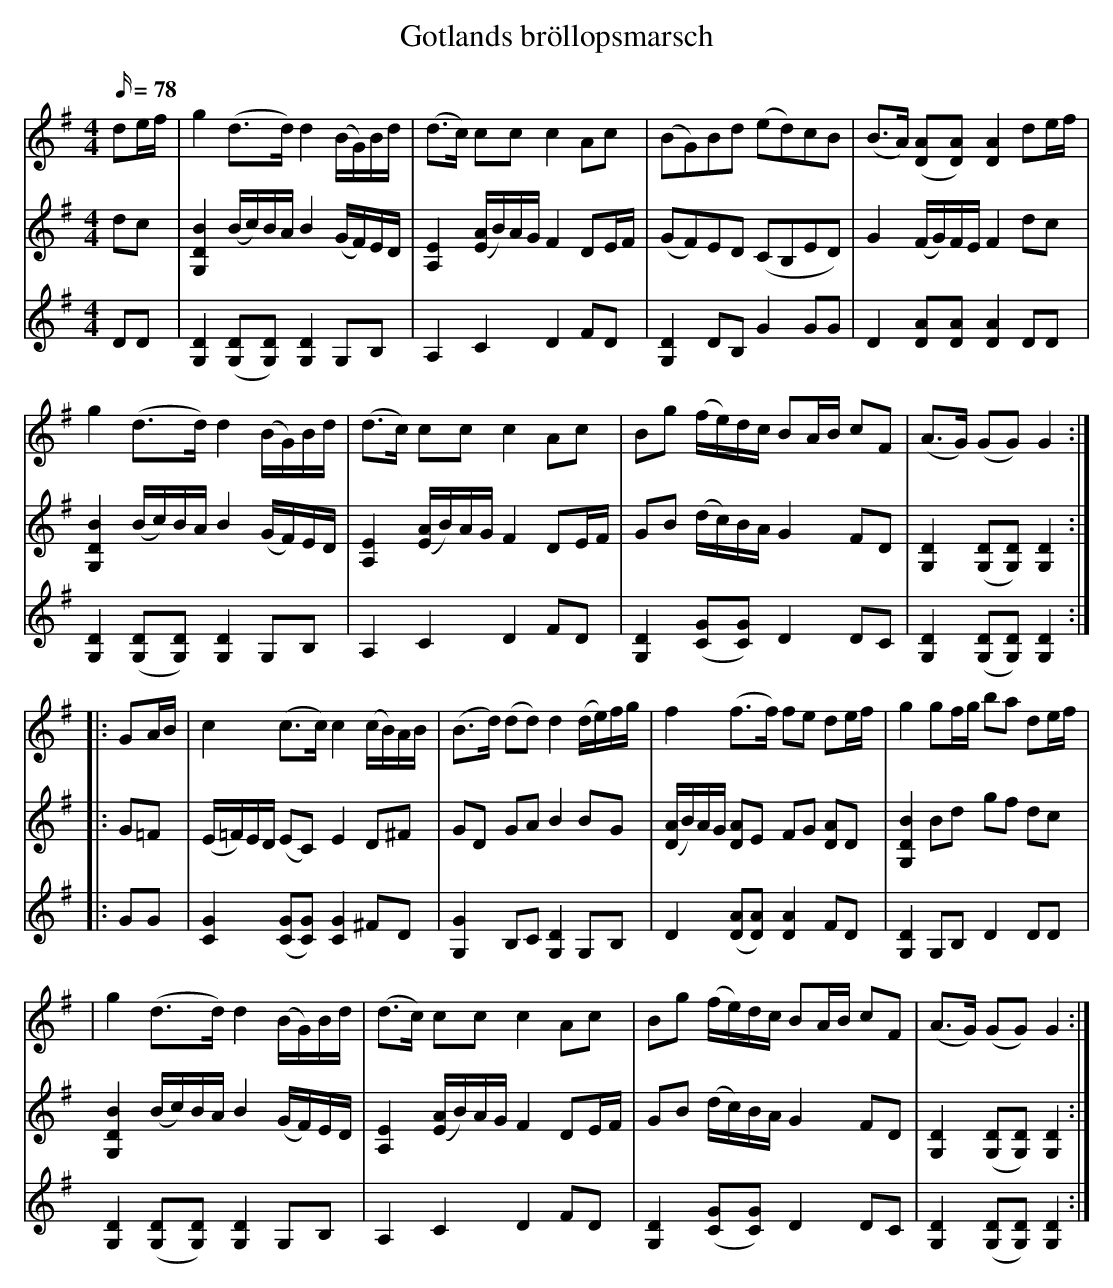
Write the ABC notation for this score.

X:1
T: Gotlands bröllopsmarsch
M: 4/4
L: 1/16
Q: 78
K: G
V: 1
d2ef | g4 (d3d) d4 (BG)Bd | (d3c) c2c2 c4 A2c2 | (B2G2)B2d2 (e2d2)c2B2 | (B3A) ([DA]2[DA]2) [DA]4 d2ef |
g4 (d3d) d4 (BG)Bd | (d3c) c2c2 c4 A2c2 | B2g2 (fe)dc B2AB c2F2 | (A3G) (G2G2) G4 :|
|: G2AB | c4 (c3c) c4 (cB)AB | (B3d) (d2d2) d4 (de)fg | f4 (f3f) f2e2 d2ef | g4 g2fg b2a2 d2ef |
| g4 (d3d) d4 (BG)Bd | (d3c) c2c2 c4 A2c2 | B2g2 (fe)dc B2AB c2F2 | (A3G) (G2G2) G4 :|
V: 2
d2c2 | [G,DB]4(Bc)BA B4(GF)ED | [A,E]4([EA]B)AG F4D2EF | (G2F2)E2D2 (C2B,2E2D2) | G4(FG)FE F4d2c2 |
[G,DB]4(Bc)BA B4(GF)ED | [A,E]4([EA]B)AG F4D2EF | G2B2 (dc)BA G4F2D2 | [G,D]4([G,D]2[G,D]2)[G,D]4 :|
|: G2=F2 | (E=F)ED (E2C2) E4D2^F2 | G2D2 G2A2 B4B2G2 | ([DA]B)AG [DA]2E2 F2G2 [DA]2D2 | [G,DB]4B2d2 g2f2 d2c2 |
[G,DB]4(Bc)BA B4(GF)ED | [A,E]4([EA]B)AG F4D2EF | G2B2 (dc)BA G4F2D2 | [G,D]4([G,D]2[G,D]2)[G,D]4 :|
V: 3
D2D2 | [G,D]4([G,D]2[G,D]2)[G,D]4 G,2B,2 | A,4C4 D4F2D2 | [G,D]4D2B,2 G4G2G2 | D4[DA]2[DA]2 [DA]4D2D2 |
[G,D]4([G,D]2[G,D]2)[G,D]4 G,2B,2 | A,4C4 D4F2D2 | [G,D]4([CG]2[CG]2) D4D2C2 | [G,D]4([G,D]2[G,D]2)[G,D]4 :|
|: G2G2 | [CG]4([CG]2[CG]2) [CG]4^F2D2 | [G,G]4B,2C2 [G,D]4 G,2B,2 | D4([DA]2[DA]2) [DA]4F2D2 | [G,D]4G,2B,2 D4D2D2 |
[G,D]4([G,D]2[G,D]2)[G,D]4 G,2B,2 | A,4C4 D4F2D2 | [G,D]4([CG]2[CG]2) D4D2C2 | [G,D]4([G,D]2[G,D]2)[G,D]4 :|
